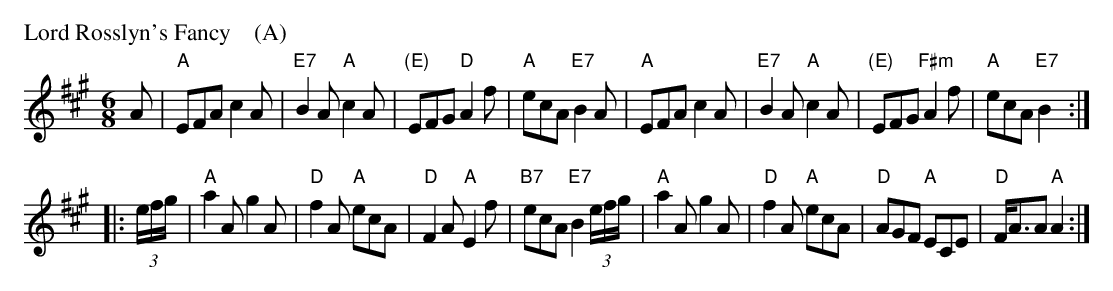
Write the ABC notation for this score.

X:1
P: Lord Rosslyn's Fancy    (A)
M: 6/8
L: 1/8
K: A
A \
| "A"EFA c2A | "E7"B2A "A"c2A | "(E)"EFG "D"A2f | "A"ecA "E7"B2A \
| "A"EFA c2A | "E7"B2A "A"c2A | "(E)"EFG "F#m"A2f | "A"ecA "E7"B2 :|
|: (3e/f/g/ \
| "A"a2A g2A | "D"f2A "A"ecA | "D"F2A "A"E2f | "B7"ecA "E7"B2 (3e/f/g/ \
| "A"a2A g2A | "D"f2A "A"ecA | "D"AGF "A"ECE | "D"F<AA "A"A2 :| % [a2C2]
